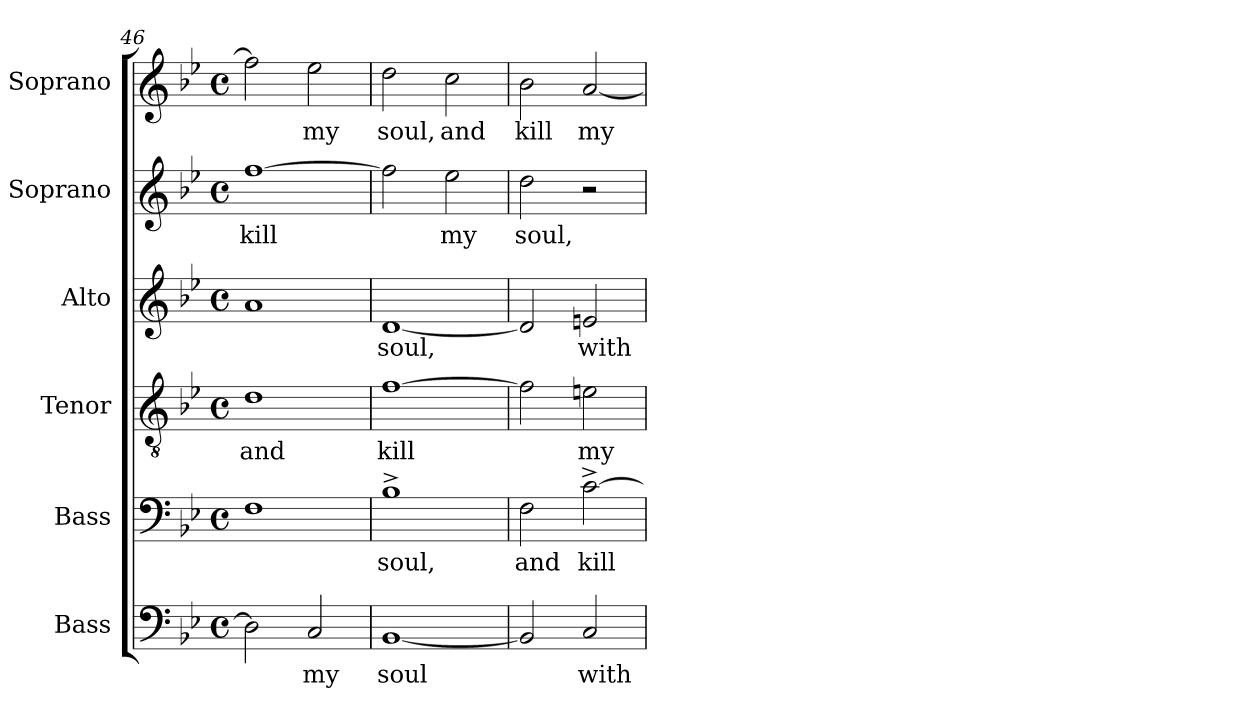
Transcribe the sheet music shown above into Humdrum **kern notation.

**kern	**text	**kern	**text	**kern	**text	**kern	**text	**kern	**text	**kern	**text
*part6	*part6	*part5	*part5	*part4	*part4	*part3	*part3	*part2	*part2	*part1	*part1
*staff6	*staff6	*staff5	*staff5	*staff4	*staff4	*staff3	*staff3	*staff2	*staff2	*staff1	*staff1
*I"Bass	*	*I"Bass	*	*I"Tenor	*	*I"Alto	*	*I"Soprano	*	*I"Soprano	*
*I'B.	*	*I'B.	*	*I'T.	*	*I'A.	*	*I'S.	*	*I'S.	*
!!LO:LB:g=z
*clefF4	*	*clefF4	*	*clefGv2	*	*clefG2	*	*clefG2	*	*clefG2	*
*	*	*	*	*ITrd7c12	*	*	*	*	*	*	*
*k[b-e-]	*	*k[b-e-]	*	*k[b-e-]	*	*k[b-e-]	*	*k[b-e-]	*	*k[b-e-]	*
*B-:	*	*B-:	*	*B-:	*	*B-:	*	*B-:	*	*B-:	*
*M4/4	*	*M4/4	*	*M4/4	*	*M4/4	*	*M4/4	*	*M4/4	*
*met(c)	*	*met(c)	*	*met(c)	*	*met(c)	*	*met(c)	*	*met(c)	*
=46	=46	=46	=46	=46	=46	=46	=46	=46	=46	=46	=46
!	!	!	!	!	!LO:LY:b:color=#000000	!	!	!	!	!	!
!	!	!	!	!	!	!	!	!	!LO:LY:b:color=#000000	!	!
2Di\]	.	1Fi	.	1Di	and	1ai	.	[1ffi	kill	2ffi\]	.
!	!LO:LY:b:color=#000000	!	!	!	!	!	!	!	!	!	!
!	!	!	!	!	!	!	!	!	!	!	!LO:LY:b:color=#000000
2Ci/	my	.	.	.	.	.	.	.	.	2ee-i\	my
=47	=47	=47	=47	=47	=47	=47	=47	=47	=47	=47	=47
!	!LO:LY:b:color=#000000	!	!	!	!	!	!	!	!	!	!
!	!	!	!LO:LY:b:color=#000000	!	!	!	!	!	!	!	!
!	!	!	!	!	!LO:LY:b:color=#000000	!	!	!	!	!	!
!	!	!	!	!	!	!	!LO:LY:b:color=#000000	!	!	!	!
!	!	!	!	!	!	!	!	!	!	!	!LO:LY:b:color=#000000
[1BB-i	soul	1B-^i	soul,	[1Fi	kill	[1di	soul,	2ffi\]	.	2ddi\	soul,
!	!	!	!	!	!	!	!	!	!LO:LY:b:color=#000000	!	!
!	!	!	!	!	!	!	!	!	!	!	!LO:LY:b:color=#000000
.	.	.	.	.	.	.	.	2ee-i\	my	2cci\	and
=48	=48	=48	=48	=48	=48	=48	=48	=48	=48	=48	=48
!	!	!	!LO:LY:b:color=#000000	!	!	!	!	!	!	!	!
!	!	!	!	!	!	!	!	!	!LO:LY:b:color=#000000	!	!
!	!	!	!	!	!	!	!	!	!	!	!LO:LY:b:color=#000000
2BB-i/]	.	2Fi\	and	2Fi\]	.	2di/]	.	2ddi\	soul,	2b-i\	kill
!	!LO:LY:b:color=#000000	!	!	!	!	!	!	!	!	!	!
!	!	!	!LO:LY:b:color=#000000	!	!	!	!	!	!	!	!
!	!	!	!	!	!LO:LY:b:color=#000000	!	!	!	!	!	!
!	!	!	!	!	!	!	!LO:LY:b:color=#000000	!	!	!	!
!	!	!	!	!	!	!	!	!	!	!	!LO:LY:b:color=#000000
2Ci/	with	[2c^i\	kill	2Eni\	my	2eni/	with	2r	.	[2ai/	my
=	=	=	=	=	=	=	=	=	=	=	=
*-	*-	*-	*-	*-	*-	*-	*-	*-	*-	*-	*-
